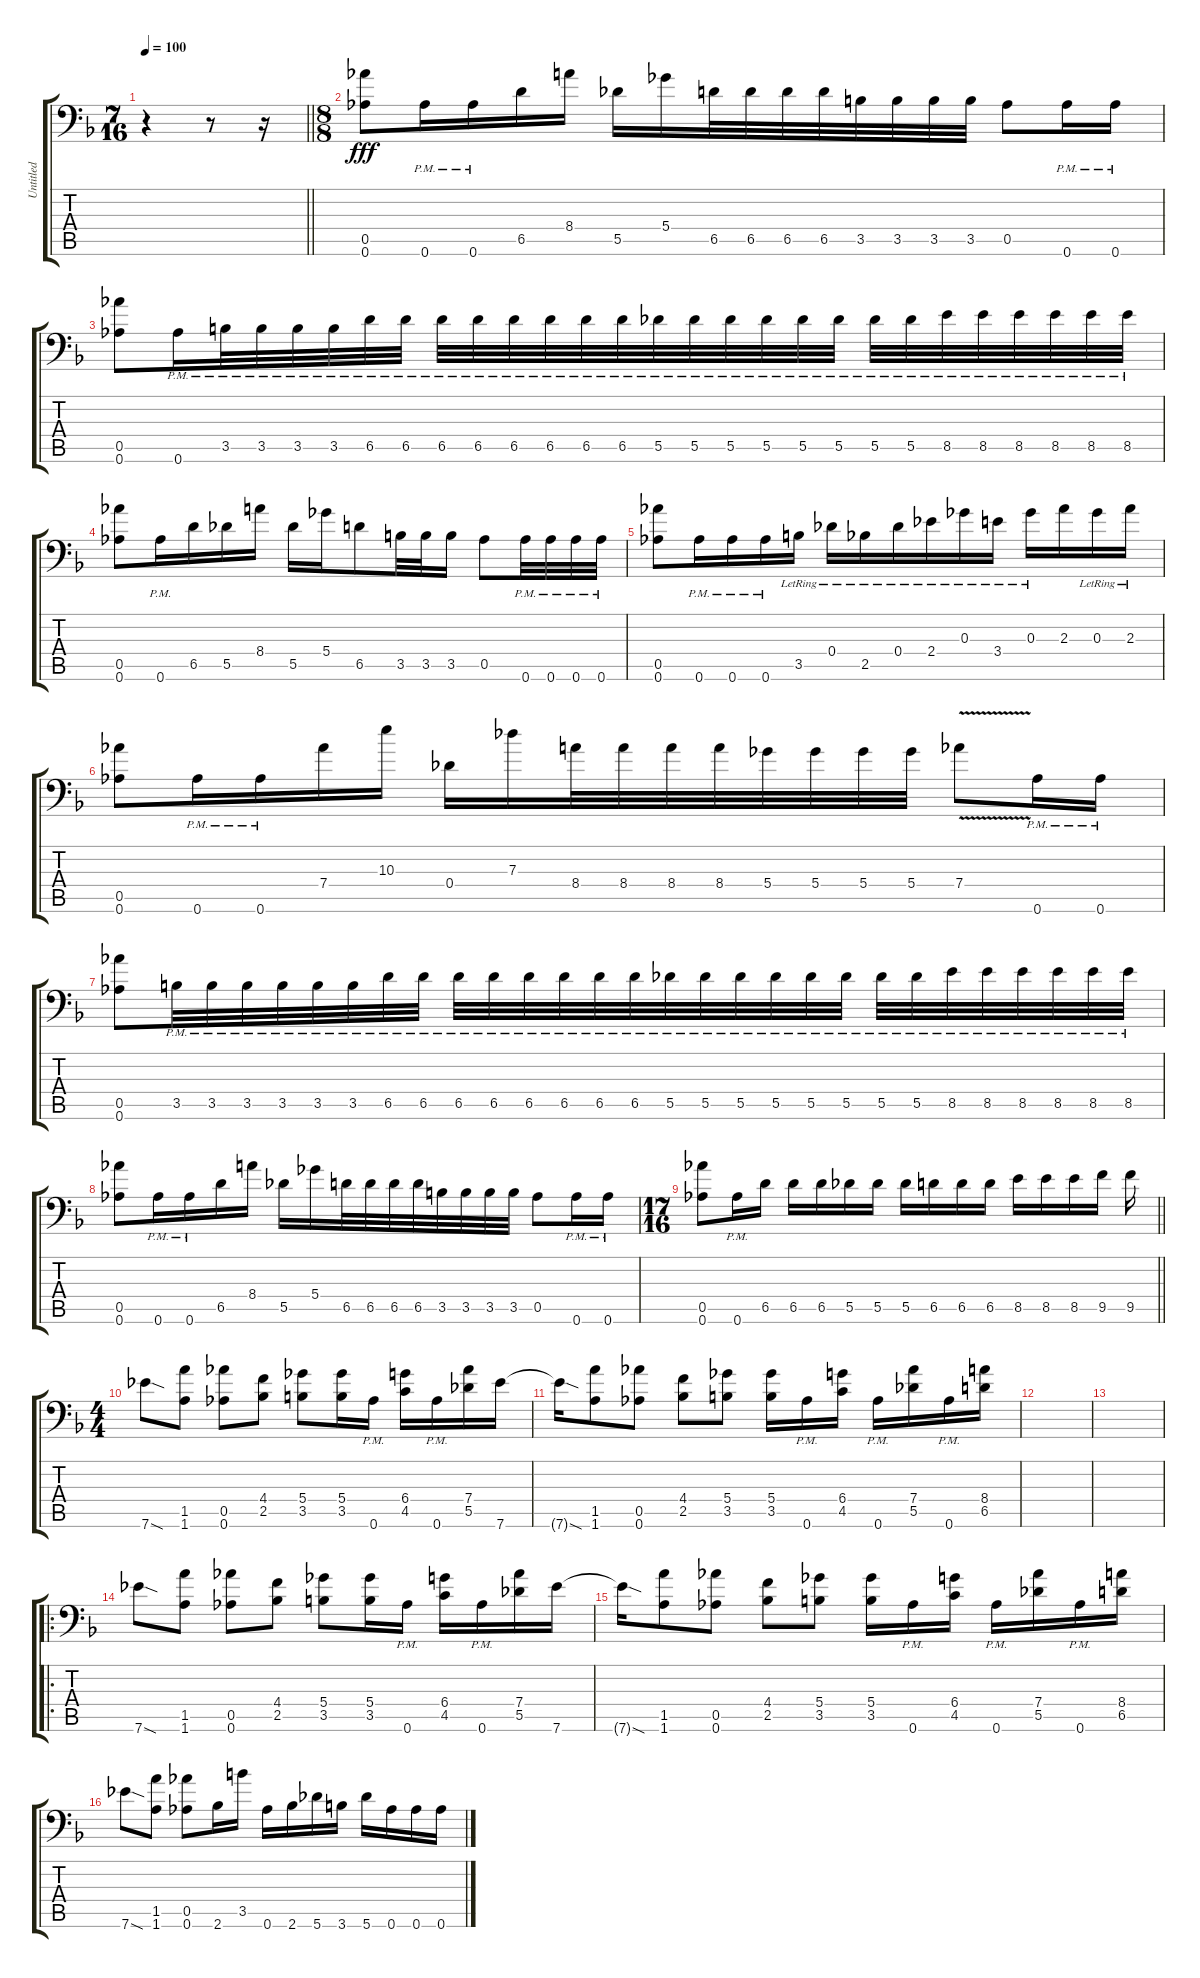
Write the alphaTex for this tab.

\track ("Untitled" "Untitled") {instrument overdrivenguitar}
\staff {score tabs}
\tuning (Eb4 Bb3 Gb3 Db3 Ab2 Ab1) {hide}
\ts (7 16)
\tempo 100
\clef f4
\barLineRight lightlight
\ks f
r.4{dy fff} r.8 r.16 |
\ts (8 8)
(0.5 0.6).8{ot 8vb} 0.6{pm}.16{ot 8vb} 0.6{pm}.16{ot 8vb} 6.5.16 8.4.16 5.5.16 5.4.16 6.5.32 6.5.32 6.5.32 6.5.32 3.5.32 3.5.32 3.5.32 3.5.32 0.5.8 0.6{pm}.16{ot 8vb} 0.6{pm}.16{ot 8vb} |
(0.5 0.6).8{ot 8vb} 0.6{pm}.16{ot 8vb} 3.5{pm}.32 3.5{pm}.32 3.5{pm}.32 3.5{pm}.32 6.5{pm}.32 6.5{pm}.32 6.5{pm}.32 6.5{pm}.32 6.5{pm}.32 6.5{pm}.32 6.5{pm}.32 6.5{pm}.32 5.5{pm}.32 5.5{pm}.32 5.5{pm}.32 5.5{pm}.32 5.5{pm}.32 5.5{pm}.32 5.5{pm}.32 5.5{pm}.32 8.5{pm}.32 8.5{pm}.32 8.5{pm}.32 8.5{pm}.32 8.5{pm}.32 8.5{pm}.32 |
(0.5 0.6).8{ot 8vb} 0.6{pm}.16{ot 8vb} 6.5.16 5.5.16 8.4.16 5.5.16 5.4.16 6.5.8 3.5.32 3.5.32 3.5.16 0.5.8 0.6{pm}.32{ot 8vb} 0.6{pm}.32{ot 8vb} 0.6{pm}.32{ot 8vb} 0.6{pm}.32{ot 8vb} |
(0.5 0.6).8{ot 8vb} 0.6{pm}.16{ot 8vb} 0.6{pm}.16{ot 8vb} 0.6{pm}.16{ot 8vb} 3.5{lr}.16 0.4{lr}.16 2.5{lr}.16 0.4{lr}.16 2.4{lr}.16 0.3{lr}.16 3.4{lr}.16 0.3{lr}.16 2.3.16 0.3{lr}.16 2.3{lr}.16 |
(0.5 0.6).8{ot 8vb} 0.6{pm}.16{ot 8vb} 0.6{pm}.16{ot 8vb} 7.4.16 10.3.16 0.4.16 7.3.16 8.4.32 8.4.32 8.4.32 8.4.32 5.4.32 5.4.32 5.4.32 5.4.32 7.4{v}.8 0.6{pm}.16{ot 8vb} 0.6{pm}.16{ot 8vb} |
(0.5 0.6).8{ot 8vb} 3.5{pm}.32 3.5{pm}.32 3.5{pm}.32 3.5{pm}.32 3.5{pm}.32 3.5{pm}.32 6.5{pm}.32 6.5{pm}.32 6.5{pm}.32 6.5{pm}.32 6.5{pm}.32 6.5{pm}.32 6.5{pm}.32 6.5{pm}.32 5.5{pm}.32 5.5{pm}.32 5.5{pm}.32 5.5{pm}.32 5.5{pm}.32 5.5{pm}.32 5.5{pm}.32 5.5{pm}.32 8.5{pm}.32 8.5{pm}.32 8.5{pm}.32 8.5{pm}.32 8.5{pm}.32 8.5{pm}.32 |
(0.5 0.6).8{ot 8vb} 0.6{pm}.16{ot 8vb} 0.6{pm}.16{ot 8vb} 6.5.16 8.4.16 5.5.16 5.4.16 6.5.32 6.5.32 6.5.32 6.5.32 3.5.32 3.5.32 3.5.32 3.5.32 0.5.8 0.6{pm}.16{ot 8vb} 0.6{pm}.16{ot 8vb} |
\ts (17 16)
\barLineRight lightlight
(0.5 0.6).8{ot 8vb} 0.6{pm}.16{ot 8vb} 6.5.16 6.5.16 6.5.16 5.5.16 5.5.16 5.5.16 6.5.16 6.5.16 6.5.16 8.5.16 8.5.16 8.5.16 9.5.16 9.5.16 |
\ts (4 4)
7.6{sod}.8{ot 8vb} (1.5 1.6).8{ot 8vb} (0.5 0.6).8{ot 8vb} (4.4 2.5).8 (5.4 3.5).8 (5.4 3.5).16 0.6{pm}.16{ot 8vb} (6.4 4.5).16 0.6{pm}.16{ot 8vb} (7.4 5.5).16 7.6.16{ot 8vb} |
7.6{sod t}.16{ot 8vb} (1.5 1.6).8{ot 8vb} (0.5 0.6).8{ot 8vb} (4.4 2.5).8 (5.4 3.5).8 (5.4 3.5).16 0.6{pm}.16{ot 8vb} (6.4 4.5).16 0.6{pm}.16{ot 8vb} (7.4 5.5).16 0.6{pm}.16{ot 8vb} (8.4 6.5).16 |
|
|
\ro
7.6{sod}.8{ot 8vb} (1.5 1.6).8{ot 8vb} (0.5 0.6).8{ot 8vb} (4.4 2.5).8 (5.4 3.5).8 (5.4 3.5).16 0.6{pm}.16{ot 8vb} (6.4 4.5).16 0.6{pm}.16{ot 8vb} (7.4 5.5).16 7.6.16{ot 8vb} |
7.6{sod t}.16{ot 8vb} (1.5 1.6).8{ot 8vb} (0.5 0.6).8{ot 8vb} (4.4 2.5).8 (5.4 3.5).8 (5.4 3.5).16 0.6{pm}.16{ot 8vb} (6.4 4.5).16 0.6{pm}.16{ot 8vb} (7.4 5.5).16 0.6{pm}.16{ot 8vb} (8.4 6.5).16 |
7.6{sod}.8{ot 8vb} (1.5 1.6).8{ot 8vb} (0.5 0.6).8{ot 8vb} 2.6.16{ot 8vb} 3.5.16{ot 8vb} 0.6.16{ot 8vb} 2.6.16{ot 8vb} 5.6.16{ot 8vb} 3.6.16{ot 8vb} 5.6.16{ot 8vb} 0.6.16{ot 8vb} 0.6.16{ot 8vb} 0.6.16{ot 8vb}
